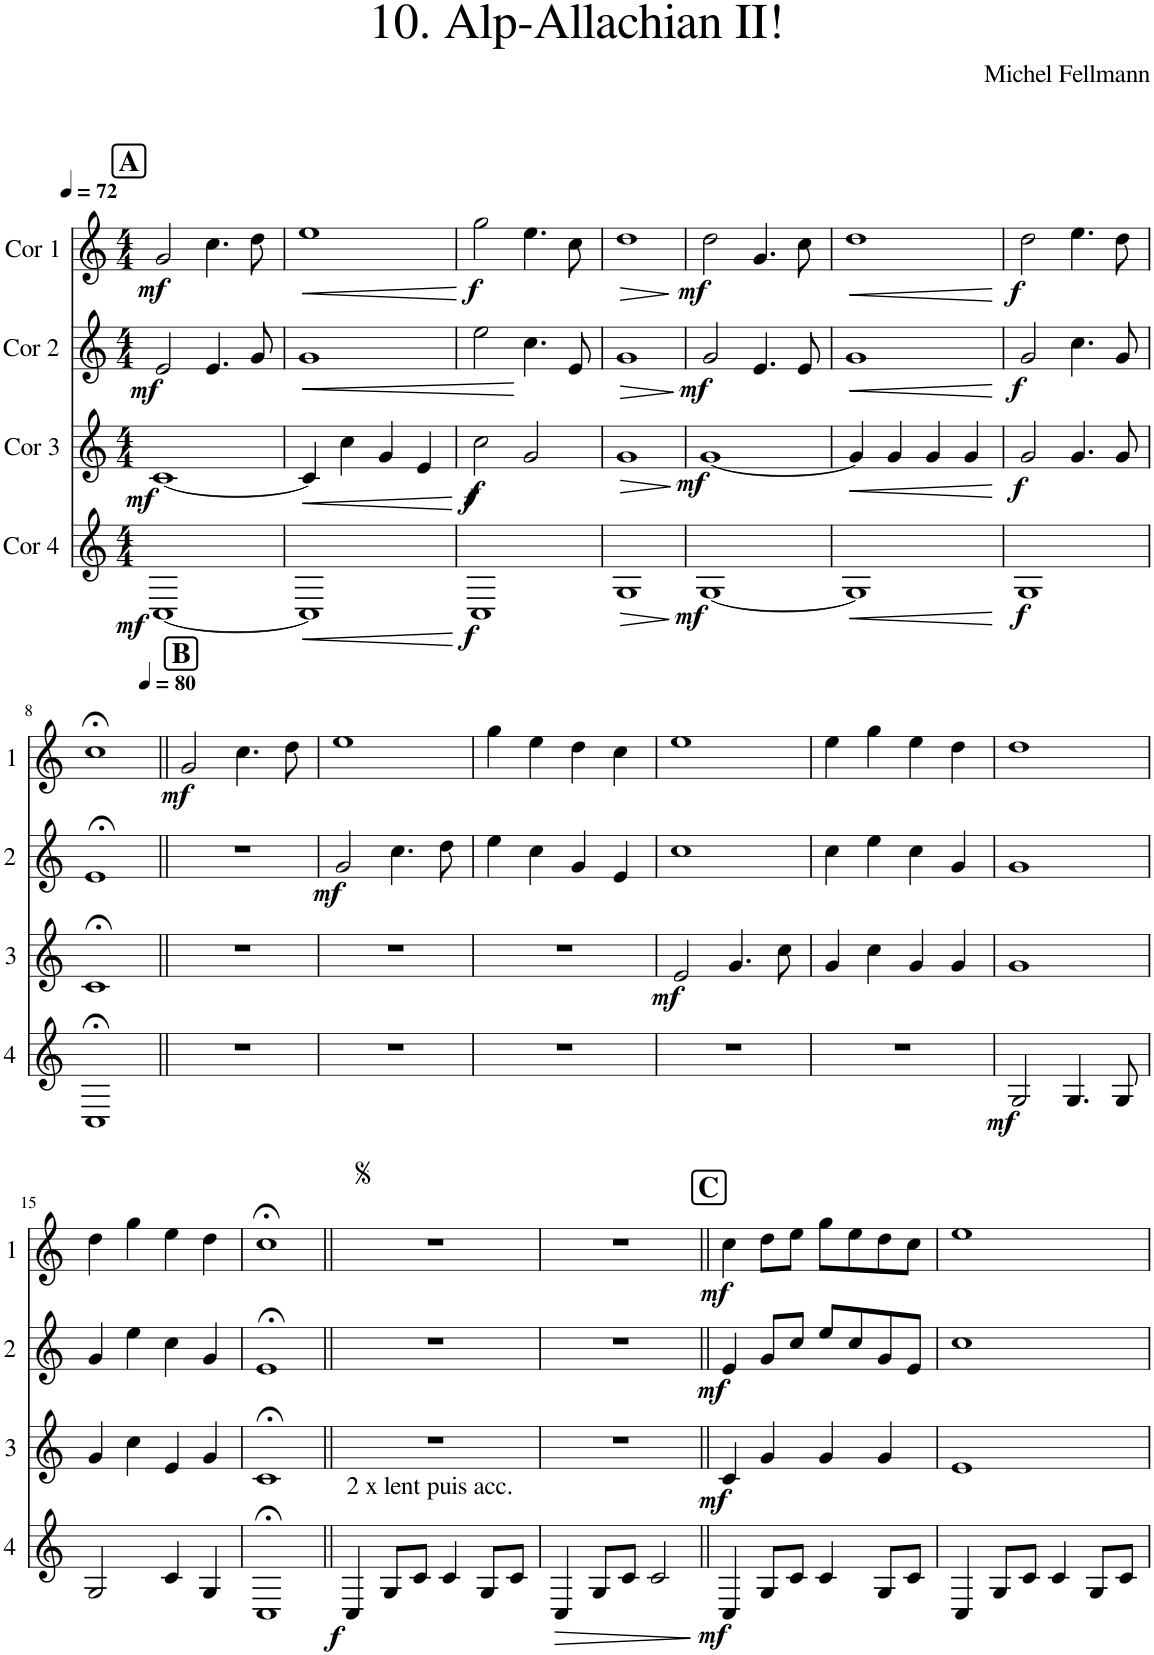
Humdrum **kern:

**kern	**dynam	**kern	**dynam	**kern	**dynam	**kern	**dynam
*part4	*part4	*part3	*part3	*part2	*part2	*part1	*part1
*staff4	*staff4	*staff3	*staff3	*staff2	*staff2	*staff1	*staff1
*I"Cor 4	*	*I"Cor 3	*	*I"Cor 2	*	*I"Cor 1	*
*clefG2	*	*clefG2	*	*clefG2	*	*clefG2	*
*Trd4c7	*	*Trd4c7	*	*Trd4c7	*	*Trd4c7	*
*k[]	*	*k[]	*	*k[]	*	*k[]	*
*M4/4	*	*M4/4	*	*M4/4	*	*M4/4	*
*MM72	*	*MM72	*	*MM72	*	*MM72	*
!!LO:REH:place=s1:a:B:cj:fs=14:t=A
=1	=1	=1	=1	=1	=1	=1	=1
!	!LO:DY:b	!	!LO:DY:b	!	!LO:DY:b	!	!LO:DY:b
[1C	mf	[1c	mf	2e/	mf	2g/	mf
.	.	.	.	4.e/	.	4.cc\	.
.	.	.	.	8g/	.	8dd\	.
=2	=2	=2	=2	=2	=2	=2	=2
!	!LO:HP:b	!	!LO:HP:b	!	!LO:HP:b	!	!LO:HP:b
1C]	<	4c/]	<	1g	<	1ee	<
.	.	4cc\	.	.	.	.	.
.	.	4g/	.	.	.	.	.
.	.	4e/	.	.	.	.	.
.	[	.	[	.	[	.	[
=3	=3	=3	=3	=3	=3	=3	=3
!	!LO:DY:b	!	!LO:DY:b	!	!	!	!
!	!	!	!LO:DY:n=1:b	!	!	!	!LO:DY:b
1C	f	2cc\	f f	2ee\	.	2gg\	f
.	.	2g/	.	4.cc\	.	4.ee\	.
.	.	.	.	8e/	.	8cc\	.
=4	=4	=4	=4	=4	=4	=4	=4
!	!LO:HP:b	!	!LO:HP:b	!	!LO:HP:b	!	!LO:HP:b
1G	>	1g	>	1g	>	1dd	>
.	]	.	]	.	]	.	]
=5	=5	=5	=5	=5	=5	=5	=5
!	!LO:DY:b	!	!LO:DY:b	!	!LO:DY:b	!	!LO:DY:b
[1G	mf	[1g	mf	2g/	mf	2dd\	mf
.	.	.	.	4.e/	.	4.g/	.
.	.	.	.	8e/	.	8cc\	.
=6	=6	=6	=6	=6	=6	=6	=6
!	!LO:HP:b	!	!LO:HP:b	!	!LO:HP:b	!	!LO:HP:b
1G]	<	4g/]	<	1g	<	1dd	<
.	.	4g/	.	.	.	.	.
.	.	4g/	.	.	.	.	.
.	.	4g/	.	.	.	.	.
.	[	.	[	.	[	.	[
=7	=7	=7	=7	=7	=7	=7	=7
!	!LO:DY:b	!	!LO:DY:b	!	!LO:DY:b	!	!LO:DY:b
1G	f	2g/	f	2g/	f	2dd\	f
.	.	4.g/	.	4.cc\	.	4.ee\	.
.	.	8g/	.	8g/	.	8dd\	.
!!LO:LB:g=z
=8	=8	=8	=8	=8	=8	=8	=8
1C;<	.	1c;<	.	1e;<	.	1cc;<	.
=9||	=9||	=9||	=9||	=9||	=9||	=9||	=9||
!!LO:REH:place=s1:a:B:cj:fs=14:t=B
*	*	*	*	*	*	*MM80	*
!	!	!	!	!	!	!	!LO:DY:b
1r	.	1r	.	1r	.	2g/	mf
.	.	.	.	.	.	4.cc\	.
.	.	.	.	.	.	8dd\	.
=10	=10	=10	=10	=10	=10	=10	=10
!	!	!	!	!	!LO:DY:b	!	!
1r	.	1r	.	2g/	mf	1ee	.
.	.	.	.	4.cc\	.	.	.
.	.	.	.	8dd\	.	.	.
=11	=11	=11	=11	=11	=11	=11	=11
1r	.	1r	.	4ee\	.	4gg\	.
.	.	.	.	4cc\	.	4ee\	.
.	.	.	.	4g/	.	4dd\	.
.	.	.	.	4e/	.	4cc\	.
=12	=12	=12	=12	=12	=12	=12	=12
!	!	!	!LO:DY:b	!	!	!	!
1r	.	2e/	mf	1cc	.	1ee	.
.	.	4.g/	.	.	.	.	.
.	.	8cc\	.	.	.	.	.
=13	=13	=13	=13	=13	=13	=13	=13
1r	.	4g/	.	4cc\	.	4ee\	.
.	.	4cc\	.	4ee\	.	4gg\	.
.	.	4g/	.	4cc\	.	4ee\	.
.	.	4g/	.	4g/	.	4dd\	.
=14	=14	=14	=14	=14	=14	=14	=14
!	!LO:DY:b	!	!	!	!	!	!
2G/	mf	1g	.	1g	.	1dd	.
4.G/	.	.	.	.	.	.	.
8G/	.	.	.	.	.	.	.
!!LO:LB:g=z
=15	=15	=15	=15	=15	=15	=15	=15
2G/	.	4g/	.	4g/	.	4dd\	.
.	.	4cc\	.	4ee\	.	4gg\	.
4c/	.	4e/	.	4cc\	.	4ee\	.
4G/	.	4g/	.	4g/	.	4dd\	.
=16	=16	=16	=16	=16	=16	=16	=16
1C;<	.	1c;<	.	1e;<	.	1cc;<	.
=17||	=17||	=17||	=17||	=17||	=17||	=17||	=17||
!LO:TX:a:t=2 x lent puis acc.	!	!	!	!	!	!	!
!	!LO:DY:b	!	!	!	!	!	!
4C/	f	1r	.	1r	.	1r	.
8G/L	.	.	.	.	.	.	.
8c/J	.	.	.	.	.	.	.
4c/	.	.	.	.	.	.	.
8G/L	.	.	.	.	.	.	.
8c/J	.	.	.	.	.	.	.
=18	=18	=18	=18	=18	=18	=18	=18
!	!LO:HP:b	!	!	!	!	!	!
4C/	>	1r	.	1r	.	1r	.
8G/L	.	.	.	.	.	.	.
8c/J	.	.	.	.	.	.	.
2c/	.	.	.	.	.	.	.
.	]	.	.	.	.	.	.
!!LO:REH:place=s1:a:B:cj:fs=14:t=C
=19||	=19||	=19||	=19||	=19||	=19||	=19||	=19||
!	!LO:DY:b	!	!LO:DY:b	!	!LO:DY:b	!	!LO:DY:b
4C/	mf	4c/	mf	4e/	mf	4cc\	mf
8G/L	.	4g/	.	8g/L	.	8dd\L	.
8c/J	.	.	.	8cc/J	.	8ee\J	.
4c/	.	4g/	.	8ee/L	.	8gg\L	.
.	.	.	.	8cc/	.	8ee\	.
8G/L	.	4g/	.	8g/	.	8dd\	.
8c/J	.	.	.	8e/J	.	8cc\J	.
=20	=20	=20	=20	=20	=20	=20	=20
4C/	.	1e	.	1cc	.	1ee	.
8G/L	.	.	.	.	.	.	.
8c/J	.	.	.	.	.	.	.
4c/	.	.	.	.	.	.	.
8G/L	.	.	.	.	.	.	.
8c/J	.	.	.	.	.	.	.
=	=	=	=	=	=	=	=
*-	*-	*-	*-	*-	*-	*-	*-
